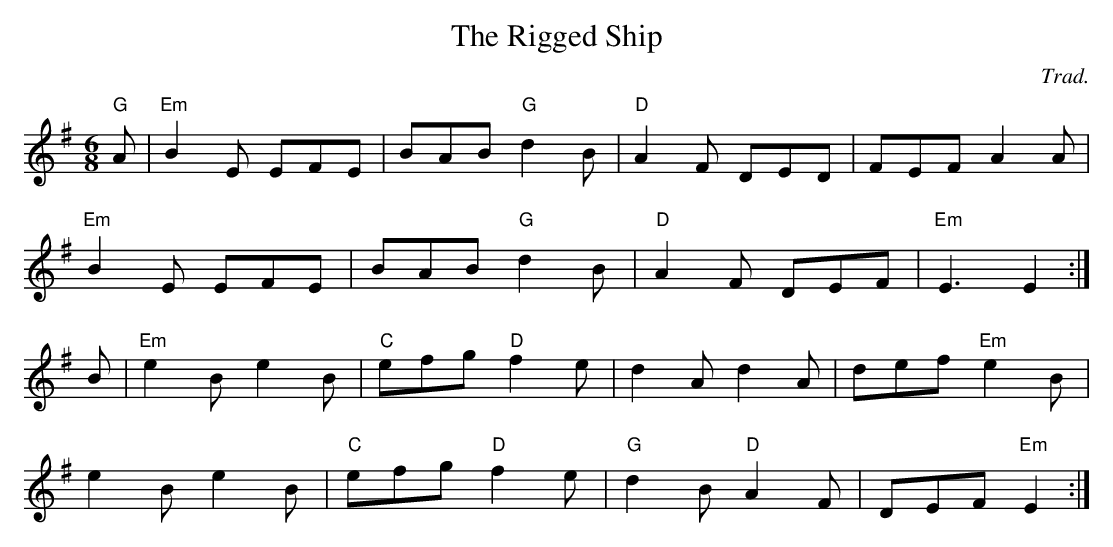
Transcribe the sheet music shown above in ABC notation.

X:1
T: Rigged Ship, The
C: Trad.
M: 6/8
L: 1/8
K: Gmaj
"G" A | "Em" B2 E EFE | BAB "G" d2 B | "D" A2 F DED | FEF A2 A |
        "Em" B2 E EFE | BAB "G" d2 B | "D" A2 F DEF | "Em" E3 E2 :|
B | "Em" e2 B e2 B | "C" efg "D" f2 e | d2 A d2 A | def "Em" e2 B |
         e2 B e2 B | "C" efg "D" f2 e | "G" d2 B "D" A2 F | DEF "Em" E2 :|
